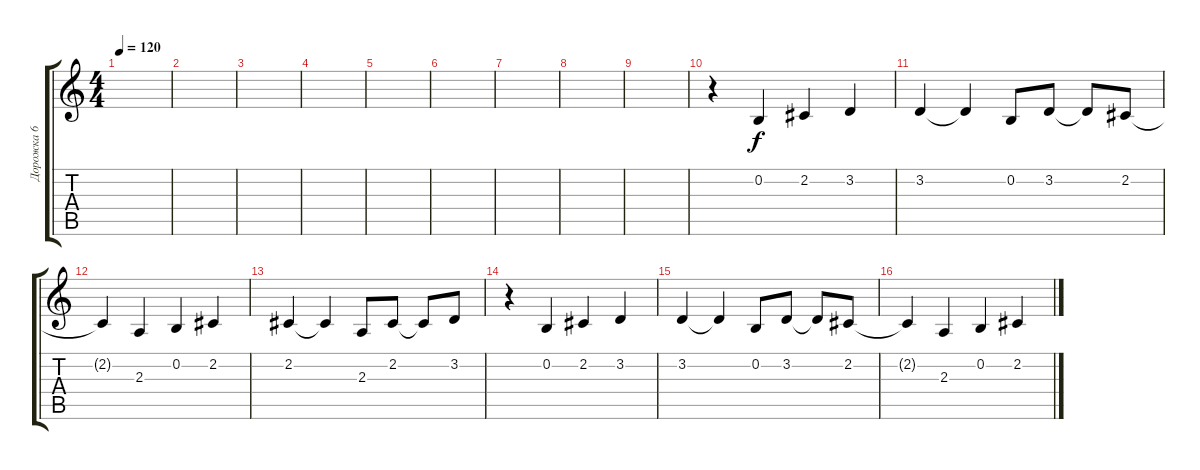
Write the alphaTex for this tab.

\track ("Дорожка 6" "Дорожка 6") {instrument lead2sawtooth}
\staff {score tabs}
\tuning (E4 B3 G3 D3 A2 E2) {hide}
\ts (4 4)
\tempo 120
\clef g2
\ks c
|
|
|
|
|
|
|
|
|
r.4 0.2.4 2.2.4 3.2.4 |
3.2.4 3.2{t}.4 0.2.8 3.2.8 3.2{t}.8 2.2.8 |
2.2{t}.4 2.3.4 0.2.4 2.2.4 |
2.2.4 2.2{t}.4 2.3.8 2.2.8 2.2{t}.8 3.2.8 |
r.4 0.2.4 2.2.4 3.2.4 |
3.2.4 3.2{t}.4 0.2.8 3.2.8 3.2{t}.8 2.2.8 |
2.2{t}.4 2.3.4 0.2.4 2.2.4
